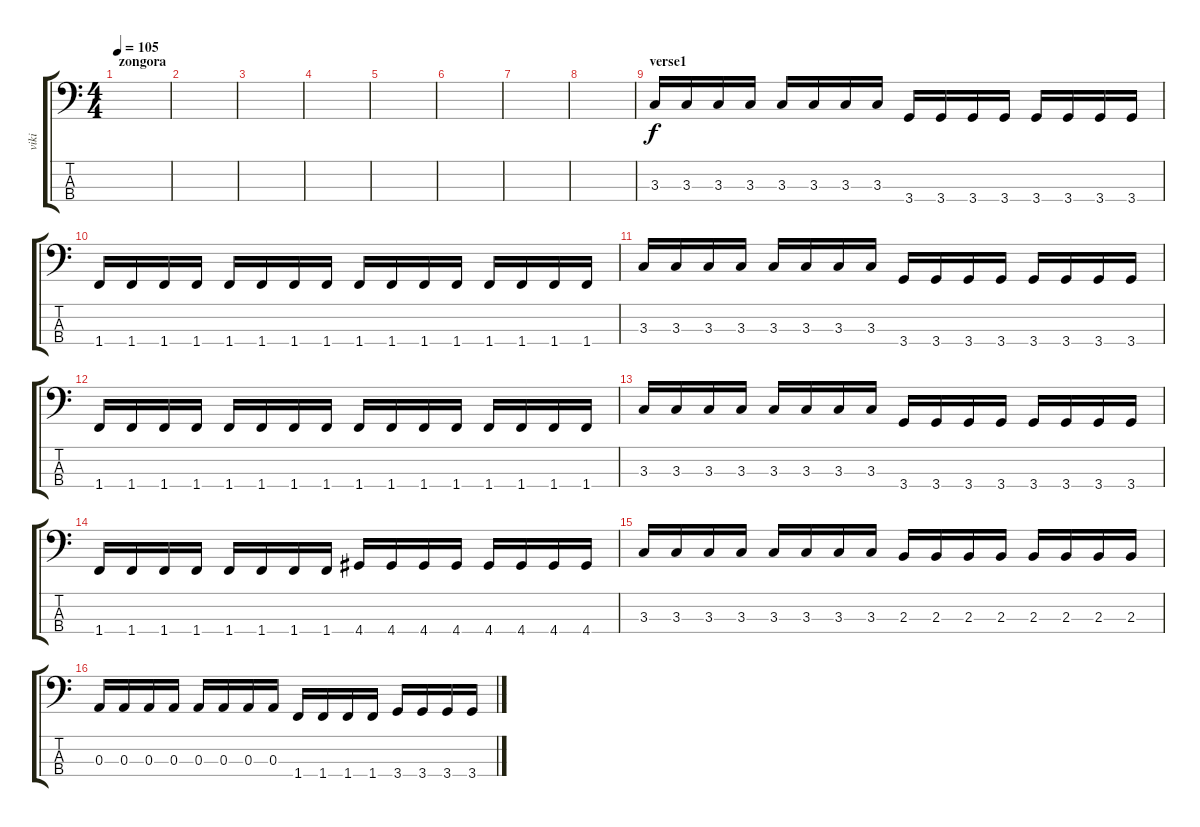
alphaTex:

\track ("viki" "viki") {instrument electricbasspick}
\staff {score tabs}
\tuning (G2 D2 A1 E1) {hide}
\ts (4 4)
\section ("" "zongora")
\tempo 105
\clef f4
\ks c
|
|
|
|
|
|
|
|
\section ("" "verse1")
3.3.16 3.3.16 3.3.16 3.3.16 3.3.16 3.3.16 3.3.16 3.3.16 3.4.16 3.4.16 3.4.16 3.4.16 3.4.16 3.4.16 3.4.16 3.4.16 |
1.4.16 1.4.16 1.4.16 1.4.16 1.4.16 1.4.16 1.4.16 1.4.16 1.4.16 1.4.16 1.4.16 1.4.16 1.4.16 1.4.16 1.4.16 1.4.16 |
3.3.16 3.3.16 3.3.16 3.3.16 3.3.16 3.3.16 3.3.16 3.3.16 3.4.16 3.4.16 3.4.16 3.4.16 3.4.16 3.4.16 3.4.16 3.4.16 |
1.4.16 1.4.16 1.4.16 1.4.16 1.4.16 1.4.16 1.4.16 1.4.16 1.4.16 1.4.16 1.4.16 1.4.16 1.4.16 1.4.16 1.4.16 1.4.16 |
3.3.16 3.3.16 3.3.16 3.3.16 3.3.16 3.3.16 3.3.16 3.3.16 3.4.16 3.4.16 3.4.16 3.4.16 3.4.16 3.4.16 3.4.16 3.4.16 |
1.4.16 1.4.16 1.4.16 1.4.16 1.4.16 1.4.16 1.4.16 1.4.16 4.4.16 4.4.16 4.4.16 4.4.16 4.4.16 4.4.16 4.4.16 4.4.16 |
3.3.16 3.3.16 3.3.16 3.3.16 3.3.16 3.3.16 3.3.16 3.3.16 2.3.16 2.3.16 2.3.16 2.3.16 2.3.16 2.3.16 2.3.16 2.3.16 |
0.3.16 0.3.16 0.3.16 0.3.16 0.3.16 0.3.16 0.3.16 0.3.16 1.4.16 1.4.16 1.4.16 1.4.16 3.4.16 3.4.16 3.4.16 3.4.16
